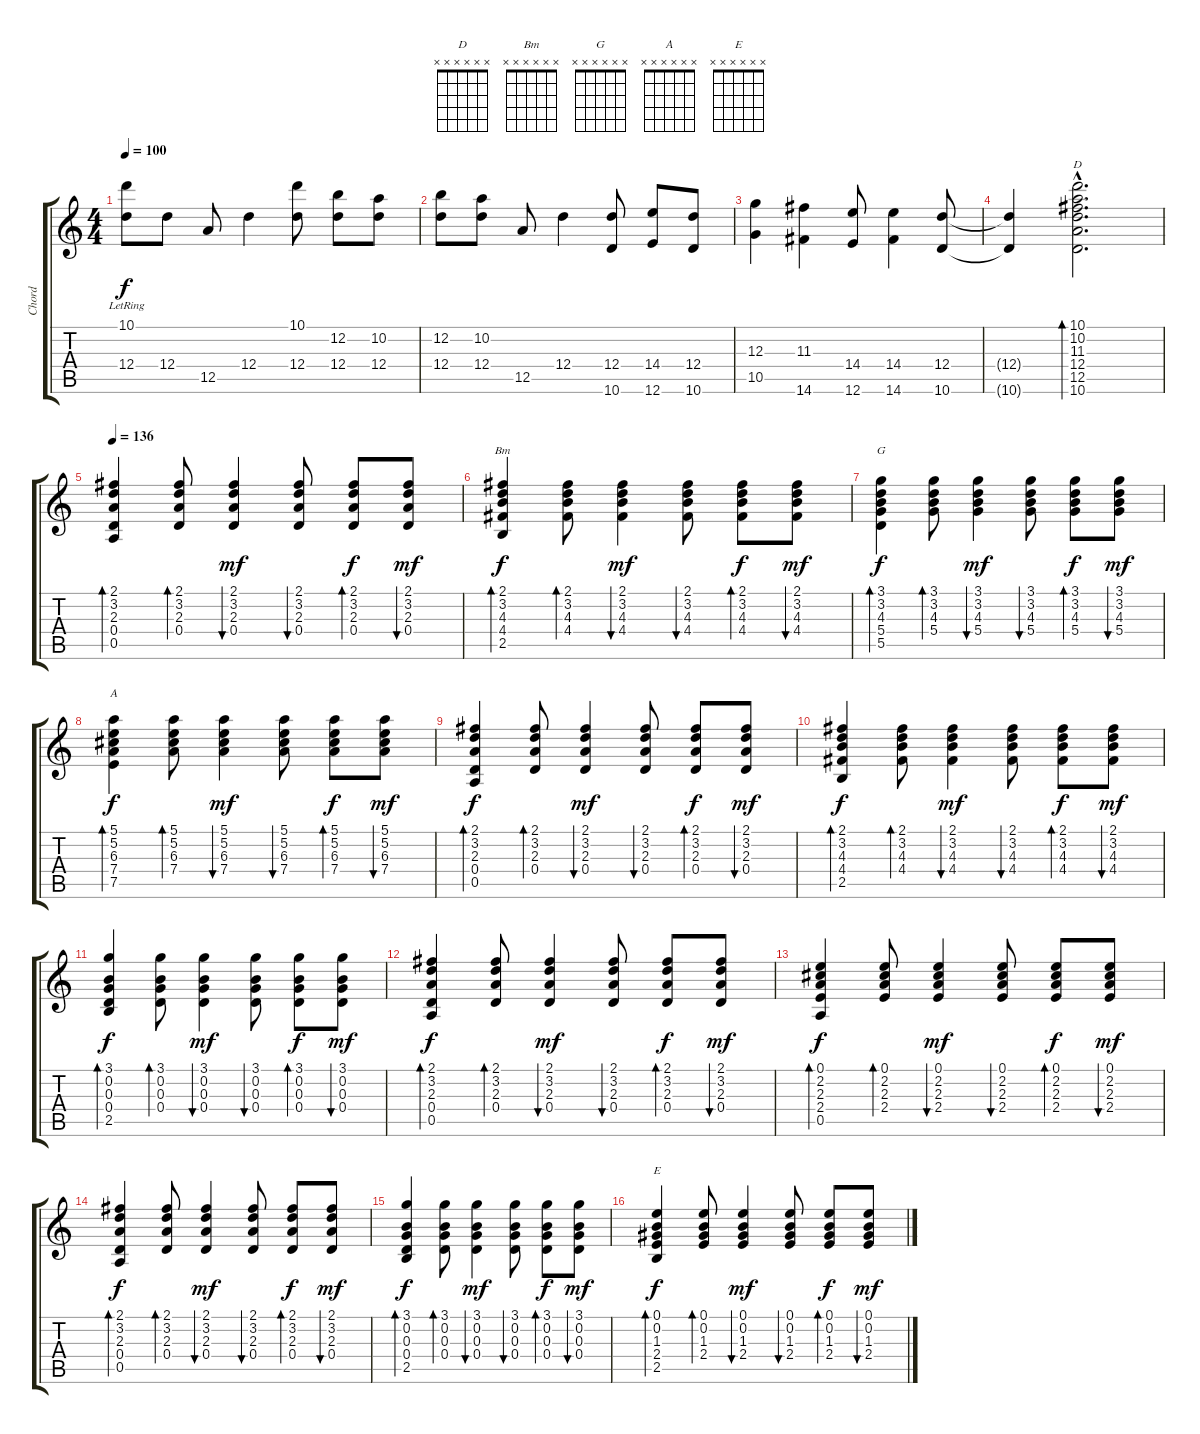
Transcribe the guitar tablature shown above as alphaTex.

\track ("Chord" "Chord") {instrument acousticguitarsteel}
\staff {score tabs}
\tuning (E4 B3 G3 D3 A2 E2) {hide}
\chord ("D" x x x x x x) {firstfret 0}
\chord ("Bm" x x x x x x) {firstfret 0}
\chord ("G" x x x x x x) {firstfret 0}
\chord ("A" x x x x x x) {firstfret 0}
\chord ("E" x x x x x x) {firstfret 0}
\ts (4 4)
\tempo 100
\clef g2
\ks c
(10.1{lr} 12.4).8{dy f instrument acousticguitarsteel} 12.4.8 12.5.8 12.4.4 (10.1 12.4).8 (12.2 12.4).8 (10.2 12.4).8 |
(12.2 12.4).8 (10.2 12.4).8 12.5.8 12.4.4 (12.4 10.6).8 (14.4 12.6).8 (12.4 10.6).8 |
(12.3 10.5).4 (11.3 14.6).4 (14.4 12.6).8 (14.4 14.6).4 (12.4 10.6).8 |
(12.4{t} 10.6{t}).4 (10.1{hac} 10.2{hac} 11.3{hac} 12.4{hac} 12.5{hac} 10.6{hac}).2{d bd 240 ch "D"} |
\tempo 136
(2.1 3.2 2.3 0.4 0.5).4{bd 30} (2.1 3.2 2.3 0.4).8{bd 30} (2.1 3.2 2.3 0.4).4{bu 30 dy mf} (2.1 3.2 2.3 0.4).8{bu 30} (2.1 3.2 2.3 0.4).8{bd 30 dy f} (2.1 3.2 2.3 0.4).8{bu 30 dy mf} |
(2.1 3.2 4.3 4.4 2.5).4{bd 30 ch "Bm" dy f} (2.1 3.2 4.3 4.4).8{bd 30} (2.1 3.2 4.3 4.4).4{bu 30 dy mf} (2.1 3.2 4.3 4.4).8{bu 30} (2.1 3.2 4.3 4.4).8{bd 30 dy f} (2.1 3.2 4.3 4.4).8{bu 30 dy mf} |
(3.1 3.2 4.3 5.4 5.5).4{bd 30 ch "G" dy f} (3.1 3.2 4.3 5.4).8{bd 30} (3.1 3.2 4.3 5.4).4{bu 30 dy mf} (3.1 3.2 4.3 5.4).8{bu 30} (3.1 3.2 4.3 5.4).8{bd 30 dy f} (3.1 3.2 4.3 5.4).8{bu 30 dy mf} |
(5.1 5.2 6.3 7.4 7.5).4{bd 30 ch "A" dy f} (5.1 5.2 6.3 7.4).8{bd 30} (5.1 5.2 6.3 7.4).4{bu 30 dy mf} (5.1 5.2 6.3 7.4).8{bu 30} (5.1 5.2 6.3 7.4).8{bd 30 dy f} (5.1 5.2 6.3 7.4).8{bu 30 dy mf} |
(2.1 3.2 2.3 0.4 0.5).4{bd 30 dy f} (2.1 3.2 2.3 0.4).8{bd 30} (2.1 3.2 2.3 0.4).4{bu 30 dy mf} (2.1 3.2 2.3 0.4).8{bu 30} (2.1 3.2 2.3 0.4).8{bd 30 dy f} (2.1 3.2 2.3 0.4).8{bu 30 dy mf} |
(2.1 3.2 4.3 4.4 2.5).4{bd 30 dy f} (2.1 3.2 4.3 4.4).8{bd 30} (2.1 3.2 4.3 4.4).4{bu 30 dy mf} (2.1 3.2 4.3 4.4).8{bu 30} (2.1 3.2 4.3 4.4).8{bd 30 dy f} (2.1 3.2 4.3 4.4).8{bu 30 dy mf} |
(3.1 0.2 0.3 0.4 2.5).4{bd 30 dy f} (3.1 0.2 0.3 0.4).8{bd 30} (3.1 0.2 0.3 0.4).4{bu 30 dy mf} (3.1 0.2 0.3 0.4).8{bu 30} (3.1 0.2 0.3 0.4).8{bd 30 dy f} (3.1 0.2 0.3 0.4).8{bu 30 dy mf} |
(2.1 3.2 2.3 0.4 0.5).4{bd 30 dy f} (2.1 3.2 2.3 0.4).8{bd 30} (2.1 3.2 2.3 0.4).4{bu 30 dy mf} (2.1 3.2 2.3 0.4).8{bu 30} (2.1 3.2 2.3 0.4).8{bd 30 dy f} (2.1 3.2 2.3 0.4).8{bu 30 dy mf} |
(0.1 2.2 2.3 2.4 0.5).4{bd 30 dy f} (0.1 2.2 2.3 2.4).8{bd 30} (0.1 2.2 2.3 2.4).4{bu 30 dy mf} (0.1 2.2 2.3 2.4).8{bu 30} (0.1 2.2 2.3 2.4).8{bd 30 dy f} (0.1 2.2 2.3 2.4).8{bu 30 dy mf} |
(2.1 3.2 2.3 0.4 0.5).4{bd 30 dy f} (2.1 3.2 2.3 0.4).8{bd 30} (2.1 3.2 2.3 0.4).4{bu 30 dy mf} (2.1 3.2 2.3 0.4).8{bu 30} (2.1 3.2 2.3 0.4).8{bd 30 dy f} (2.1 3.2 2.3 0.4).8{bu 30 dy mf} |
(3.1 0.2 0.3 0.4 2.5).4{bd 30 dy f} (3.1 0.2 0.3 0.4).8{bd 30} (3.1 0.2 0.3 0.4).4{bu 30 dy mf} (3.1 0.2 0.3 0.4).8{bu 30} (3.1 0.2 0.3 0.4).8{bd 30 dy f} (3.1 0.2 0.3 0.4).8{bu 30 dy mf} |
(0.1 0.2 1.3 2.4 2.5).4{bd 30 ch "E" dy f} (0.1 0.2 1.3 2.4).8{bd 30} (0.1 0.2 1.3 2.4).4{bu 30 dy mf} (0.1 0.2 1.3 2.4).8{bu 30} (0.1 0.2 1.3 2.4).8{bd 30 dy f} (0.1 0.2 1.3 2.4).8{bu 30 dy mf}
